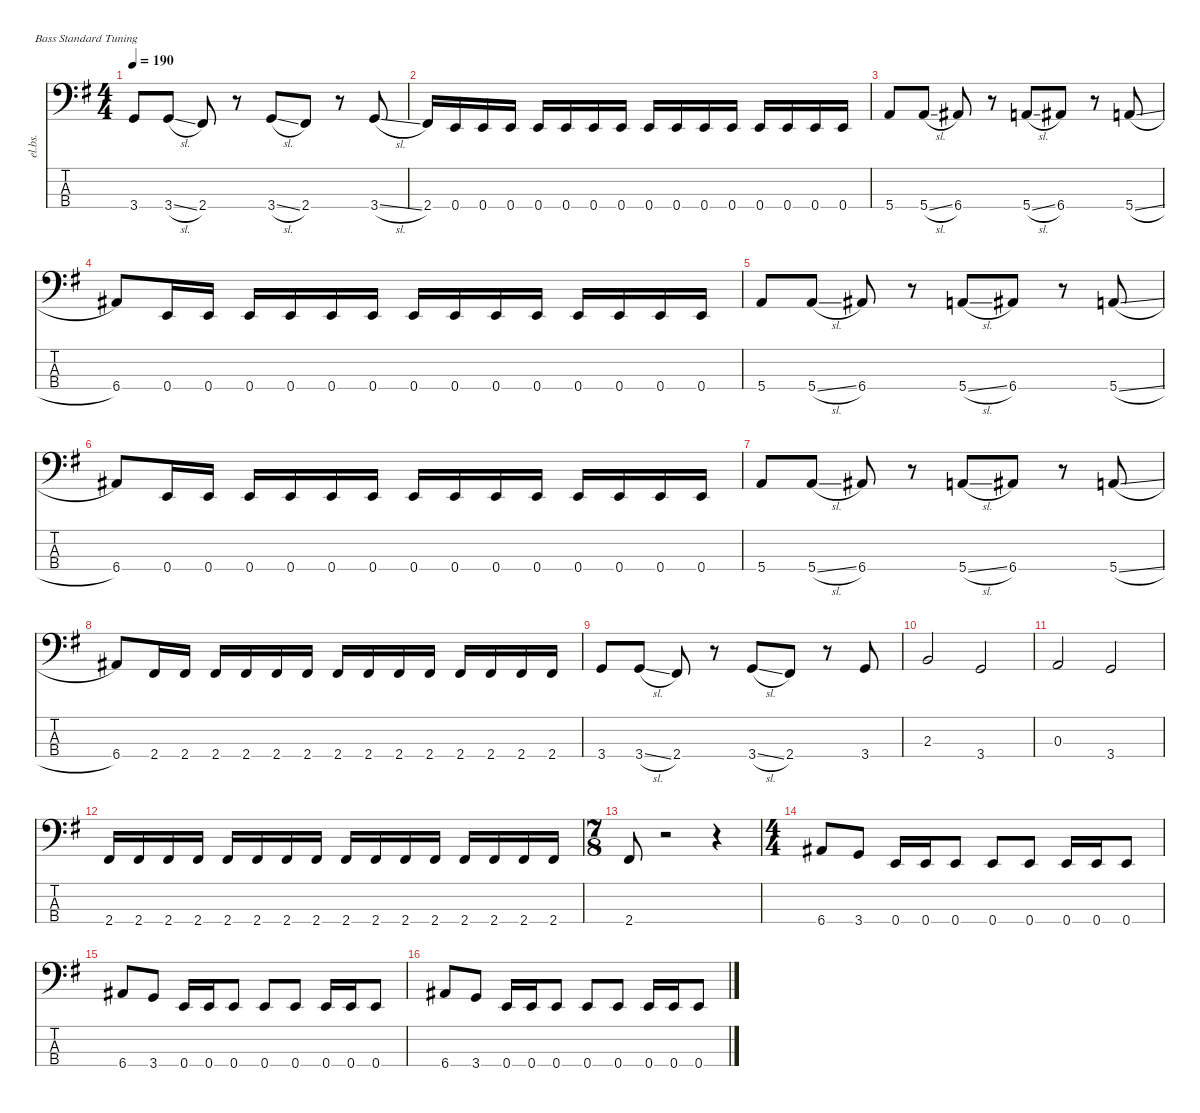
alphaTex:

\defaultSystemsLayout 4
\hideDynamics
\bracketExtendMode nobrackets
\otherSystemsTrackNameOrientation horizontal
\track ("Bass" "el.bs.") {instrument electricbassfinger}
\staff {score tabs}
\tuning (G2 D2 A1 E1)
\ts (4 4)
\tempo 190
\clef f4
\ks eminor
3.4{acc forcenatural}.8{dy f} 3.4{sl acc forcenatural}.8 2.4{acc #}.8 r.8 3.4{sl acc forcenatural}.8 2.4{acc #}.8 r.8 3.4{sl acc forcenatural}.8 |
2.4{acc #}.16 0.4{acc forcenatural}.16 0.4{acc forcenatural}.16 0.4{acc forcenatural}.16 0.4{acc forcenatural}.16 0.4{acc forcenatural}.16 0.4{acc forcenatural}.16 0.4{acc forcenatural}.16 0.4{acc forcenatural}.16 0.4{acc forcenatural}.16 0.4{acc forcenatural}.16 0.4{acc forcenatural}.16 0.4{acc forcenatural}.16 0.4{acc forcenatural}.16 0.4{acc forcenatural}.16 0.4{acc forcenatural}.16 |
5.4{acc forcenatural}.8 5.4{sl acc forcenatural}.8 6.4{acc #}.8 r.8 5.4{sl acc forcenatural}.8 6.4{acc #}.8 r.8 5.4{sl acc forcenatural}.8 |
6.4{acc #}.8 0.4{acc forcenatural}.16 0.4{acc forcenatural}.16 0.4{acc forcenatural}.16 0.4{acc forcenatural}.16 0.4{acc forcenatural}.16 0.4{acc forcenatural}.16 0.4{acc forcenatural}.16 0.4{acc forcenatural}.16 0.4{acc forcenatural}.16 0.4{acc forcenatural}.16 0.4{acc forcenatural}.16 0.4{acc forcenatural}.16 0.4{acc forcenatural}.16 0.4{acc forcenatural}.16 |
5.4{acc forcenatural}.8 5.4{sl acc forcenatural}.8 6.4{acc #}.8 r.8 5.4{sl acc forcenatural}.8 6.4{acc #}.8 r.8 5.4{sl acc forcenatural}.8 |
6.4{acc #}.8 0.4{acc forcenatural}.16 0.4{acc forcenatural}.16 0.4{acc forcenatural}.16 0.4{acc forcenatural}.16 0.4{acc forcenatural}.16 0.4{acc forcenatural}.16 0.4{acc forcenatural}.16 0.4{acc forcenatural}.16 0.4{acc forcenatural}.16 0.4{acc forcenatural}.16 0.4{acc forcenatural}.16 0.4{acc forcenatural}.16 0.4{acc forcenatural}.16 0.4{acc forcenatural}.16 |
5.4{acc forcenatural}.8 5.4{sl acc forcenatural}.8 6.4{acc #}.8 r.8 5.4{sl acc forcenatural}.8 6.4{acc #}.8 r.8 5.4{sl acc forcenatural}.8 |
6.4{acc #}.8 2.4{acc #}.16 2.4{acc #}.16 2.4{acc #}.16 2.4{acc #}.16 2.4{acc #}.16 2.4{acc #}.16 2.4{acc #}.16 2.4{acc #}.16 2.4{acc #}.16 2.4{acc #}.16 2.4{acc #}.16 2.4{acc #}.16 2.4{acc #}.16 2.4{acc #}.16 |
3.4{acc forcenatural}.8 3.4{sl acc forcenatural}.8 2.4{acc #}.8 r.8 3.4{sl acc forcenatural}.8 2.4{acc #}.8 r.8 3.4{acc forcenatural}.8 |
2.3{acc forcenatural}.2 3.4{acc forcenatural}.2 |
0.3{acc forcenatural}.2 3.4{acc forcenatural}.2 |
2.4{acc #}.16 2.4{acc #}.16 2.4{acc #}.16 2.4{acc #}.16 2.4{acc #}.16 2.4{acc #}.16 2.4{acc #}.16 2.4{acc #}.16 2.4{acc #}.16 2.4{acc #}.16 2.4{acc #}.16 2.4{acc #}.16 2.4{acc #}.16 2.4{acc #}.16 2.4{acc #}.16 2.4{acc #}.16 |
\ts (7 8)
\beaming (8 3 2 2)
2.4{acc #}.8 r.2 r.4 |
\ts (4 4)
\beaming (8 2 2 2 2)
6.4{acc #}.8 3.4{acc forcenatural}.8 0.4{acc forcenatural}.16 0.4{acc forcenatural}.16 0.4{acc forcenatural}.8 0.4{acc forcenatural}.8 0.4{acc forcenatural}.8 0.4{acc forcenatural}.16 0.4{acc forcenatural}.16 0.4{acc forcenatural}.8 |
6.4{acc #}.8 3.4{acc forcenatural}.8 0.4{acc forcenatural}.16 0.4{acc forcenatural}.16 0.4{acc forcenatural}.8 0.4{acc forcenatural}.8 0.4{acc forcenatural}.8 0.4{acc forcenatural}.16 0.4{acc forcenatural}.16 0.4{acc forcenatural}.8 |
6.4{acc #}.8 3.4{acc forcenatural}.8 0.4{acc forcenatural}.16 0.4{acc forcenatural}.16 0.4{acc forcenatural}.8 0.4{acc forcenatural}.8 0.4{acc forcenatural}.8 0.4{acc forcenatural}.16 0.4{acc forcenatural}.16 0.4{acc forcenatural}.8
